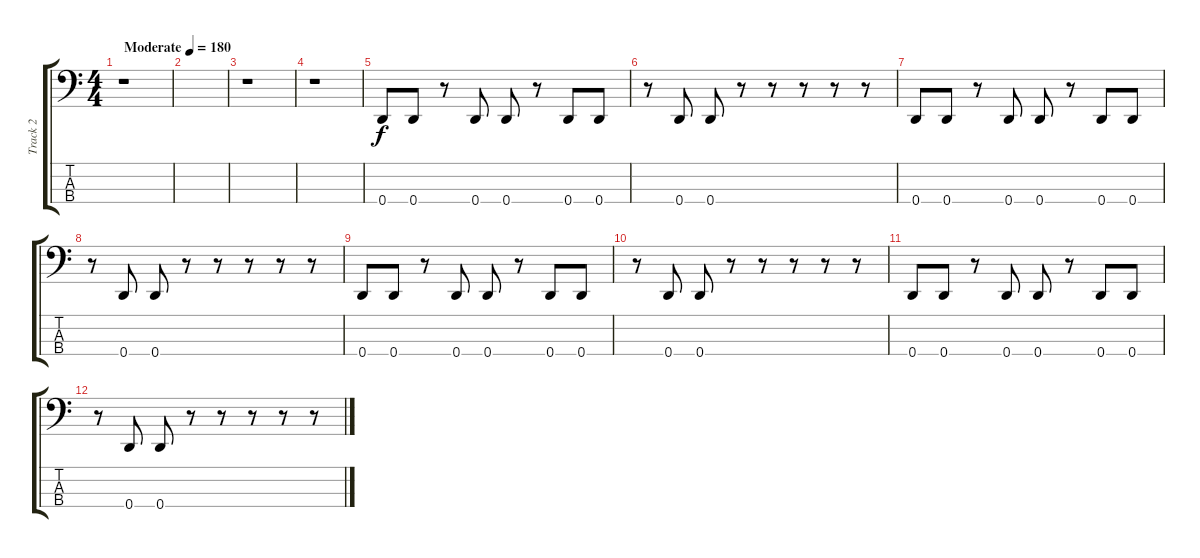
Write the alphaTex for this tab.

\track ("Track 2" "Track 2") {instrument electricbasspick}
\staff {score tabs}
\tuning (F2 C2 G1 D1) {hide}
\ts (4 4)
\tempo (180 "Moderate")
\clef f4
\ks c
r.1{dy f instrument electricbasspick} |
|
r.1 |
r.1 |
0.4.8 0.4.8 r.8 0.4.8 0.4.8 r.8 0.4.8 0.4.8 |
r.8 0.4.8 0.4.8 r.8 r.8 r.8 r.8 r.8 |
0.4.8 0.4.8 r.8 0.4.8 0.4.8 r.8 0.4.8 0.4.8 |
r.8 0.4.8 0.4.8 r.8 r.8 r.8 r.8 r.8 |
0.4.8 0.4.8 r.8 0.4.8 0.4.8 r.8 0.4.8 0.4.8 |
r.8 0.4.8 0.4.8 r.8 r.8 r.8 r.8 r.8 |
0.4.8 0.4.8 r.8 0.4.8 0.4.8 r.8 0.4.8 0.4.8 |
r.8 0.4.8 0.4.8 r.8 r.8 r.8 r.8 r.8
